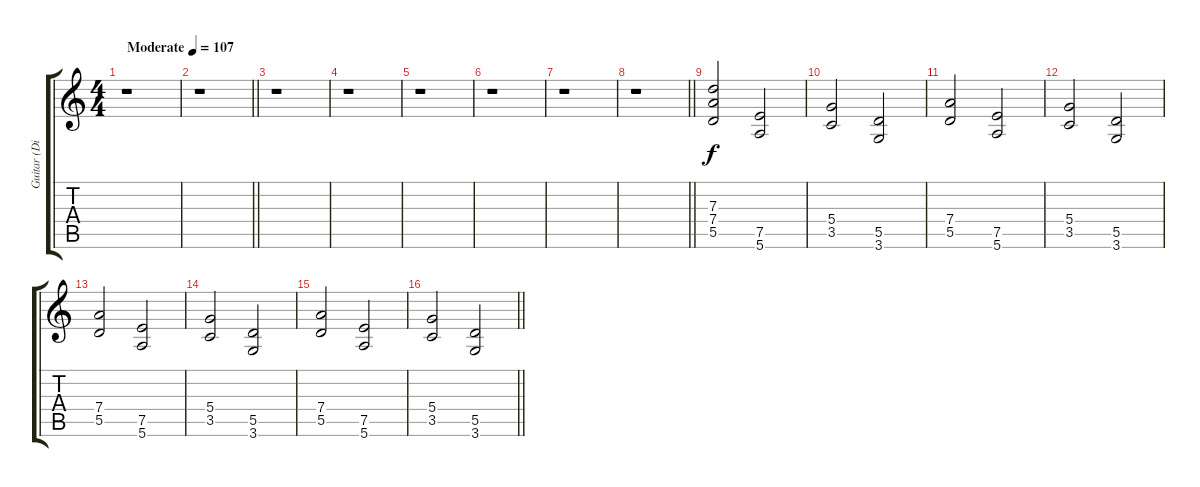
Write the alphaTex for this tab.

\track ("Guitar (Distrotion) - Chester Bennington" "Guitar (Di") {instrument distortionguitar}
\staff {score tabs}
\tuning (E4 B3 G3 D3 A2 E2) {hide}
\ts (4 4)
\tempo (107 "Moderate")
\clef g2
\ks c
r.1{dy f instrument distortionguitar} |
\barLineRight lightlight
r.1 |
r.1 |
r.1 |
r.1 |
r.1 |
r.1 |
\barLineRight lightlight
r.1 |
\section ("" "")
(7.3 7.4 5.5).2 (7.5 5.6).2 |
(5.4 3.5).2 (5.5 3.6).2 |
(7.4 5.5).2 (7.5 5.6).2 |
(5.4 3.5).2 (5.5 3.6).2 |
(7.4 5.5).2 (7.5 5.6).2 |
(5.4 3.5).2 (5.5 3.6).2 |
(7.4 5.5).2 (7.5 5.6).2 |
\barLineRight lightlight
(5.4 3.5).2 (5.5 3.6).2
